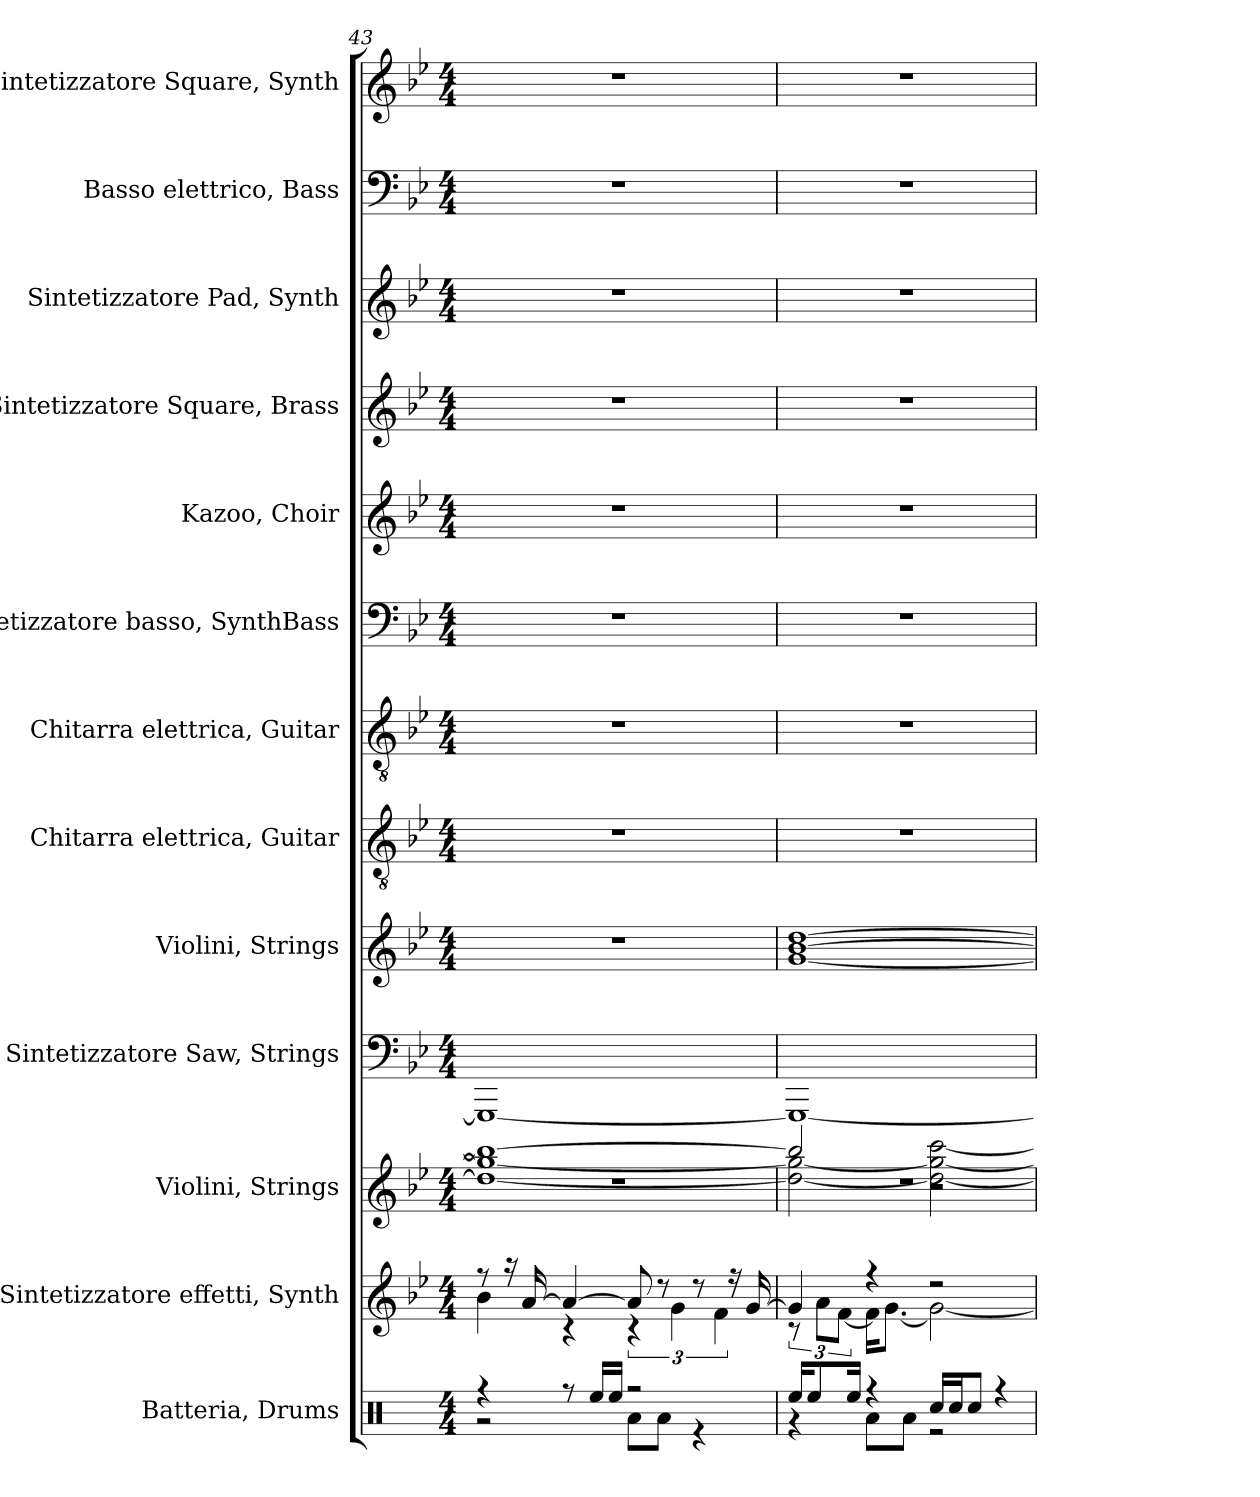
**kern	**kern	**kern	**kern	**kern	**kern	**kern	**kern	**kern	**kern	**kern	**kern	**kern
*part13	*part12	*part11	*part10	*part9	*part8	*part7	*part6	*part5	*part4	*part3	*part2	*part1
*staff13	*staff12	*staff11	*staff10	*staff9	*staff8	*staff7	*staff6	*staff5	*staff4	*staff3	*staff2	*staff1
*I"Batteria, Drums	*I"Sintetizzatore effetti, Synth	*I"Violini, Strings	*I"Sintetizzatore Saw, Strings	*I"Violini, Strings	*I"Chitarra elettrica, Guitar	*I"Chitarra elettrica, Guitar	*I"Sintetizzatore basso, SynthBass	*I"Kazoo, Choir	*I"Sintetizzatore Square, Brass	*I"Sintetizzatore Pad, Synth	*I"Basso elettrico, Bass	*I"Sintetizzatore Square, Synth
*I'Batt.	*I'Sint.	*I'Vl.	*I'Sint.	*I'Vl.	*I'Chit. el.	*I'Chit. el.	*I'Sint.	*I'Kaz.	*I'Sint.	*I'Sint.	*I'B. el.	*I'Sint.
!!LO:PB:g=z
*clefX	*clefG2	*clefG2	*clefF4	*clefG2	*clefGv2	*clefGv2	*clefF4	*clefG2	*clefG2	*clefG2	*clefF4	*clefG2
*	*	*	*	*	*	*	*	*	*	*	*ITrd7c12	*
*k[]	*k[b-e-]	*k[b-e-]	*k[b-e-]	*k[b-e-]	*k[b-e-]	*k[b-e-]	*k[b-e-]	*k[b-e-]	*k[b-e-]	*k[b-e-]	*k[b-e-]	*k[b-e-]
*M4/4	*M4/4	*M4/4	*M4/4	*M4/4	*M4/4	*M4/4	*M4/4	*M4/4	*M4/4	*M4/4	*M4/4	*M4/4
=43	=43	=43	=43	=43	=43	=43	=43	=43	=43	=43	=43	=43
*^	*^	*^	*	*	*	*	*	*	*	*	*	*
*	*	*	*	*	*^	*	*	*	*	*	*	*	*	*	*
4r	2r	8r	4b-\	1r	1dd_ 1gg_	1bb-_	1GGG_	1r	1r	1r	1r	1r	1r	1r	1r	1r
.	.	16r	.	.	.	.	.	.	.	.	.	.	.	.	.	.
.	.	[16a/	.	.	.	.	.	.	.	.	.	.	.	.	.	.
8r	.	4a/_	4r	.	.	.	.	.	.	.	.	.	.	.	.	.
16Ree/LL	.	.	.	.	.	.	.	.	.	.	.	.	.	.	.	.
16Ree/JJ	.	.	.	.	.	.	.	.	.	.	.	.	.	.	.	.
2r	8Ra\L	8a/]	6r	.	.	.	.	.	.	.	.	.	.	.	.	.
.	8Ra\J	8r	.	.	.	.	.	.	.	.	.	.	.	.	.	.
.	.	.	6g\	.	.	.	.	.	.	.	.	.	.	.	.	.
.	4r	8r	.	.	.	.	.	.	.	.	.	.	.	.	.	.
.	.	.	6f\	.	.	.	.	.	.	.	.	.	.	.	.	.
.	.	16r	.	.	.	.	.	.	.	.	.	.	.	.	.	.
.	.	[16g/	.	.	.	.	.	.	.	.	.	.	.	.	.	.
=44	=44	=44	=44	=44	=44	=44	=44	=44	=44	=44	=44	=44	=44	=44	=44	=44
16Ree/KL	4r	4g/]	12r	1r	2dd\_ 2gg\_	2bb-/]	1GGG_	[1g [1b- [1dd	1r	1r	1r	1r	1r	1r	1r	1r
8Ree/	.	.	.	.	.	.	.	.	.	.	.	.	.	.	.	.
.	.	.	12a\L	.	.	.	.	.	.	.	.	.	.	.	.	.
.	.	.	[12f\J	.	.	.	.	.	.	.	.	.	.	.	.	.
16Ree/Jk	.	.	.	.	.	.	.	.	.	.	.	.	.	.	.	.
4r	8Ra\L	4r	16f\KL]	.	.	.	.	.	.	.	.	.	.	.	.	.
.	.	.	[8.g\J	.	.	.	.	.	.	.	.	.	.	.	.	.
.	8Ra\J	.	.	.	.	.	.	.	.	.	.	.	.	.	.	.
16Rcc/LL	2r	2r	2g\_	.	2dd\_ 2gg\_ [2ccc\	2r	.	.	.	.	.	.	.	.	.	.
16Rcc/J	.	.	.	.	.	.	.	.	.	.	.	.	.	.	.	.
8Rcc/J	.	.	.	.	.	.	.	.	.	.	.	.	.	.	.	.
4r	.	.	.	.	.	.	.	.	.	.	.	.	.	.	.	.
*v	*v	*	*	*v	*v	*v	*	*	*	*	*	*	*	*	*	*
*	*v	*v	*	*	*	*	*	*	*	*	*	*	*
=	=	=	=	=	=	=	=	=	=	=	=	=
*-	*-	*-	*-	*-	*-	*-	*-	*-	*-	*-	*-	*-
